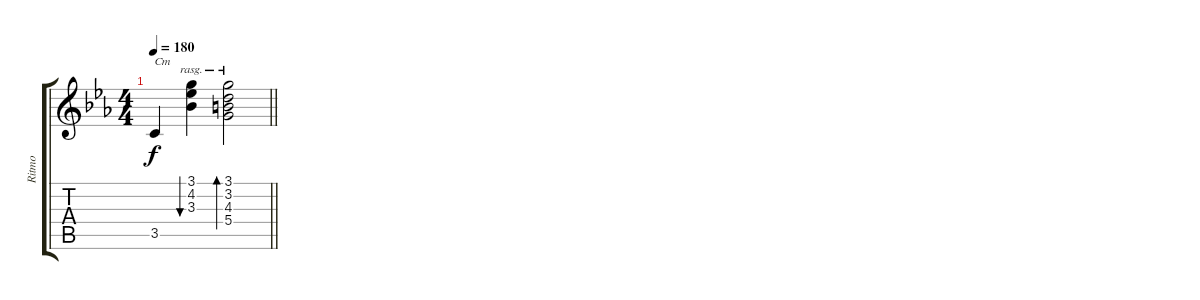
\track ("Ritmo" "Ritmo") {instrument electricguitarclean}
\staff {score tabs}
\tuning (E4 B3 G3 D3 A2 E2) {hide}
\ts (4 4)
\tempo 180
\clef g2
\barLineRight lightlight
\ks eb
3.5.4{txt "Cm" dy f} (3.1 4.2 3.3).4{bu 120 rasg ii} (3.1 3.2 4.3 5.4).2{bd 30 rasg ii}
